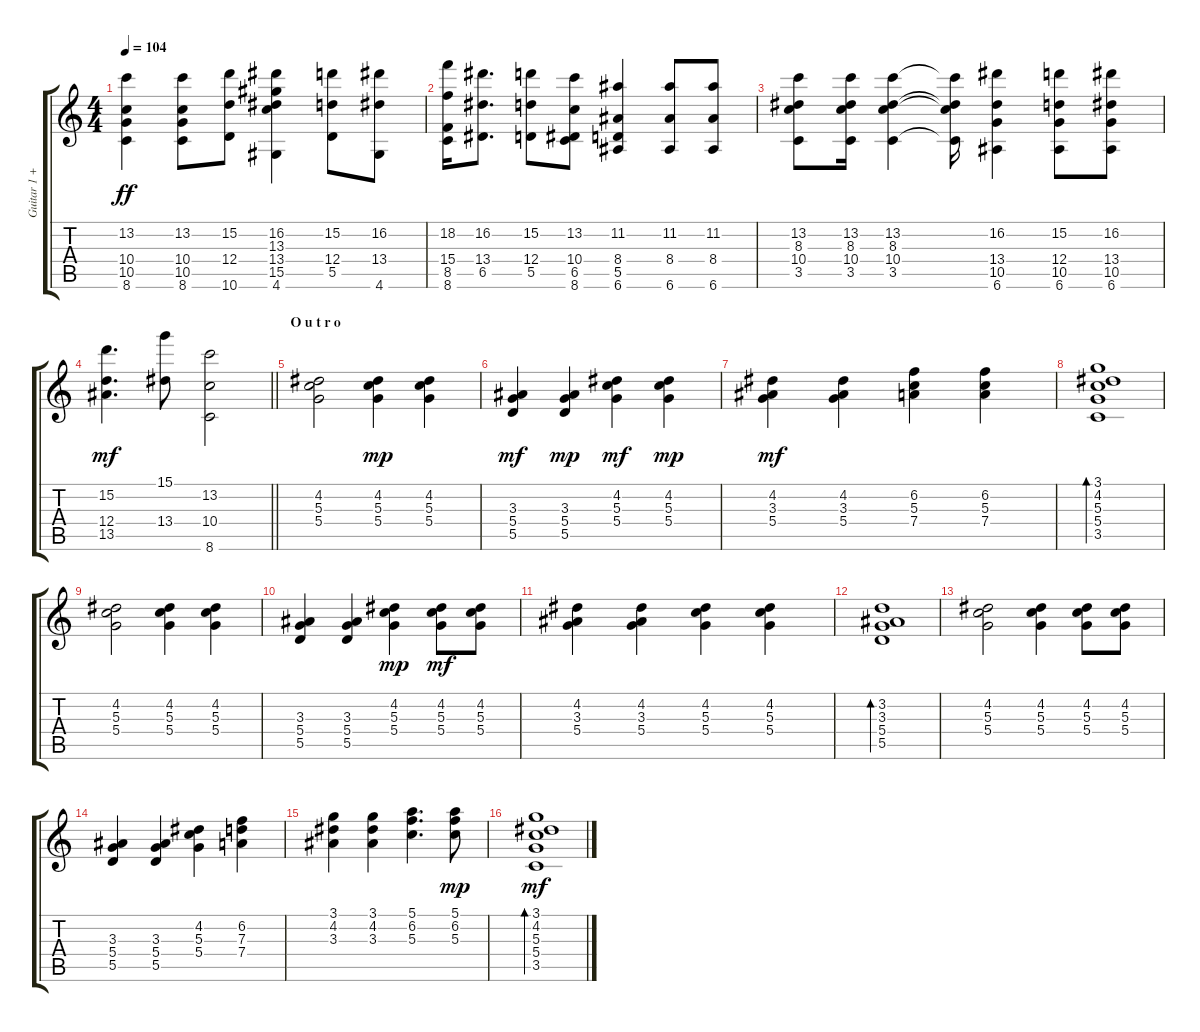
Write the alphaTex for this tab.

\track ("Guitar 1 + Voice" "Guitar 1 +") {instrument acousticguitarsteel}
\staff {score tabs}
\tuning (E4 B3 G3 D3 A2 E2) {hide}
\ts (4 4)
\tempo 104
\clef g2
\ks c
(13.2 10.4 10.5 8.6).4{dy ff} (13.2 10.4 10.5 8.6).8 (15.2 12.4 10.6).8 (16.2 13.3 13.4 15.5 4.6).4 (15.2 12.4 5.5).8 (16.2 13.4 4.6).8 |
(18.2 15.4 8.5 8.6).16 (16.2 13.4 6.5).8{d} (15.2 12.4 5.5).8 (13.2 10.4 6.5 8.6).8 (11.2 8.4 5.5 6.6).4 (11.2 8.4 6.6).8 (11.2 8.4 6.6).8 |
(13.2 8.3 10.4 3.5).8 (13.2 8.3 10.4 3.5).16 (13.2 8.3 10.4 3.5).4 (13.2{t} 8.3{t} 10.4{t} 3.5{t}).16 (16.2 13.4 10.5 6.6).4 (15.2 12.4 10.5 6.6).8 (16.2 13.4 10.5 6.6).8 |
\barLineRight lightlight
(15.2 12.4 13.5).4{d dy mf} (15.1 13.4).8 (13.2 10.4 8.6).2 |
\section ("" "O u t r o")
(4.2 5.3 5.4).2 (4.2 5.3 5.4).4{dy mp} (4.2 5.3 5.4).4 |
(3.3 5.4 5.5).4{dy mf} (3.3 5.4 5.5).4{dy mp} (4.2 5.3 5.4).4{dy mf} (4.2 5.3 5.4).4{dy mp} |
(4.2 3.3 5.4).4{dy mf} (4.2 3.3 5.4).4 (6.2 5.3 7.4).4 (6.2 5.3 7.4).4 |
(3.1 4.2 5.3 5.4 3.5).1{bd 240} |
(4.2 5.3 5.4).2 (4.2 5.3 5.4).4 (4.2 5.3 5.4).4 |
(3.3 5.4 5.5).4 (3.3 5.4 5.5).4 (4.2 5.3 5.4).4{dy mp} (4.2 5.3 5.4).8{dy mf} (4.2 5.3 5.4).8 |
(4.2 3.3 5.4).4 (4.2 3.3 5.4).4 (4.2 5.3 5.4).4 (4.2 5.3 5.4).4 |
(3.2 3.3 5.4 5.5).1{bd 240} |
(4.2 5.3 5.4).2 (4.2 5.3 5.4).4 (4.2 5.3 5.4).8 (4.2 5.3 5.4).8 |
(3.3 5.4 5.5).4 (3.3 5.4 5.5).4 (4.2 5.3 5.4).4 (6.2 7.3 7.4).4 |
(3.1 4.2 3.3).4 (3.1 4.2 3.3).4 (5.1 6.2 5.3).4{d} (5.1 6.2 5.3).8{dy mp} |
(3.1 4.2 5.3 5.4 3.5).1{bd 240 dy mf}
